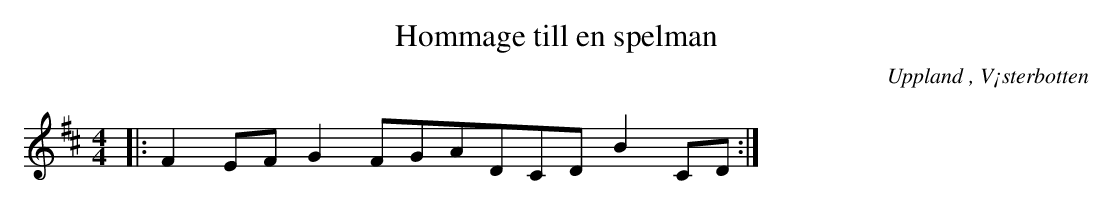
X:1
T:Hommage till en spelman
O:Uppland , V¡sterbotten
M:4/4
L:1/8
K:D
|: F2EFG2FGADCDB2CD :|
